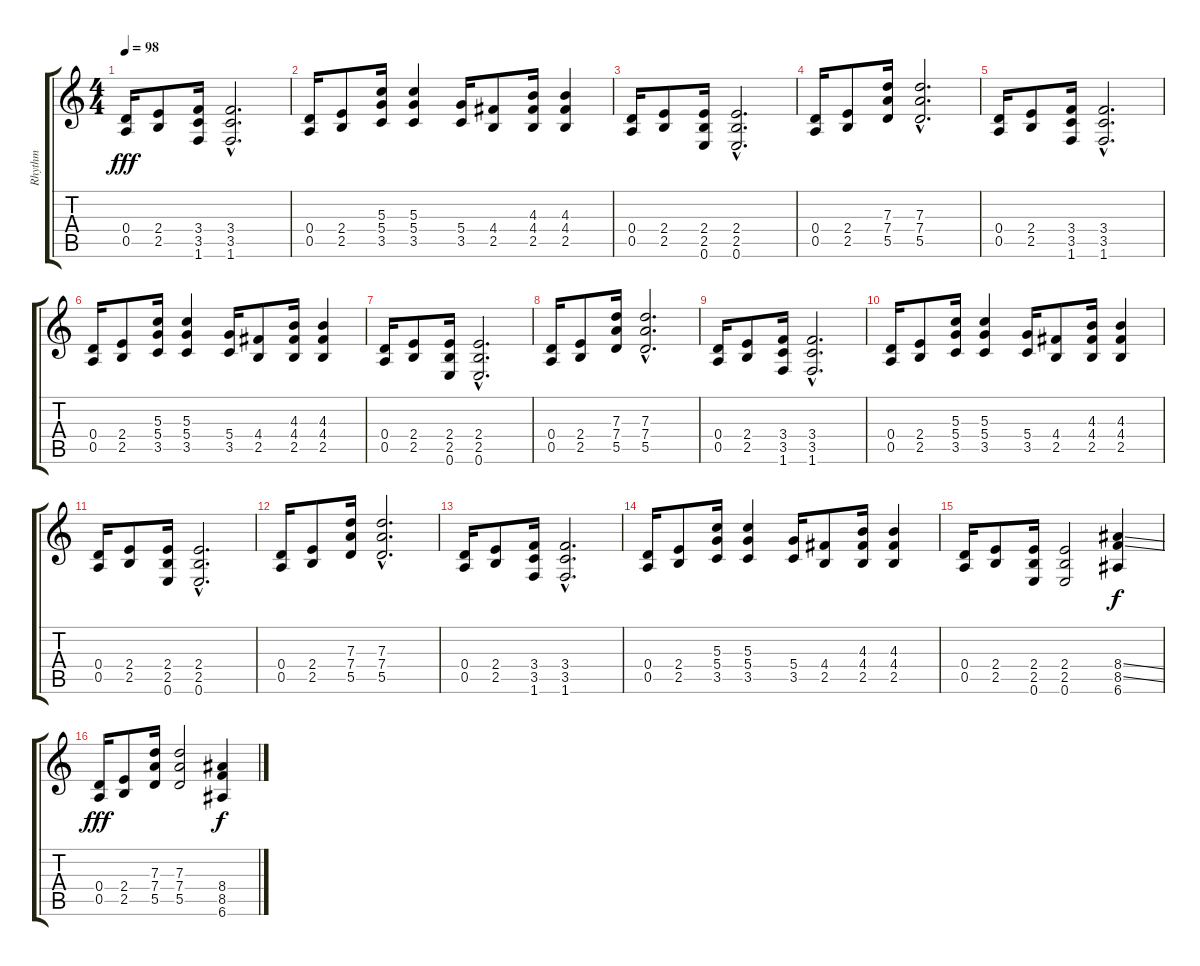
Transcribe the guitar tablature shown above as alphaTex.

\track ("Rhythm" "Rhythm") {instrument electricguitarclean}
\staff {score tabs}
\tuning (E4 B3 G3 D3 A2 E2) {hide}
\ts (4 4)
\tempo 98
\clef g2
\ks c
(0.4 0.5).16{dy fff} (2.4 2.5).8 (3.4 3.5 1.6).16 (3.4{hac} 3.5{hac} 1.6{hac}).2{d} |
(0.4 0.5).16 (2.4 2.5).8 (5.3 5.4 3.5).16 (5.3 5.4 3.5).4 (5.4 3.5).16 (4.4 2.5).8 (4.3 4.4 2.5).16 (4.3 4.4 2.5).4 |
(0.4 0.5).16 (2.4 2.5).8 (2.4 2.5 0.6).16 (2.4{hac} 2.5{hac} 0.6{hac}).2{d} |
(0.4 0.5).16 (2.4 2.5).8 (7.3 7.4 5.5).16 (7.3{hac} 7.4{hac} 5.5{hac}).2{d} |
(0.4 0.5).16 (2.4 2.5).8 (3.4 3.5 1.6).16 (3.4{hac} 3.5{hac} 1.6{hac}).2{d} |
(0.4 0.5).16 (2.4 2.5).8 (5.3 5.4 3.5).16 (5.3 5.4 3.5).4 (5.4 3.5).16 (4.4 2.5).8 (4.3 4.4 2.5).16 (4.3 4.4 2.5).4 |
(0.4 0.5).16{volume 9} (2.4 2.5).8 (2.4 2.5 0.6).16 (2.4{hac} 2.5{hac} 0.6{hac}).2{d} |
(0.4 0.5).16 (2.4 2.5).8 (7.3 7.4 5.5).16 (7.3{hac} 7.4{hac} 5.5{hac}).2{d} |
(0.4 0.5).16 (2.4 2.5).8 (3.4 3.5 1.6).16 (3.4{hac} 3.5{hac} 1.6{hac}).2{d} |
(0.4 0.5).16 (2.4 2.5).8 (5.3 5.4 3.5).16 (5.3 5.4 3.5).4 (5.4 3.5).16 (4.4 2.5).8 (4.3 4.4 2.5).16 (4.3 4.4 2.5).4 |
(0.4 0.5).16 (2.4 2.5).8 (2.4 2.5 0.6).16 (2.4{hac} 2.5{hac} 0.6{hac}).2{d} |
(0.4 0.5).16 (2.4 2.5).8 (7.3 7.4 5.5).16 (7.3{hac} 7.4{hac} 5.5{hac}).2{d} |
(0.4 0.5).16 (2.4 2.5).8 (3.4 3.5 1.6).16 (3.4{hac} 3.5{hac} 1.6{hac}).2{d} |
(0.4 0.5).16 (2.4 2.5).8 (5.3 5.4 3.5).16 (5.3 5.4 3.5).4 (5.4 3.5).16 (4.4 2.5).8 (4.3 4.4 2.5).16 (4.3 4.4 2.5).4 |
(0.4 0.5).16 (2.4 2.5).8 (2.4 2.5 0.6).16 (2.4 2.5 0.6).2 (8.4{ss} 8.5{ss} 6.6).4{dy f} |
(0.4 0.5).16{dy fff} (2.4 2.5).8 (7.3 7.4 5.5).16 (7.3 7.4 5.5).2 (8.4{ss} 8.5{ss} 6.6).4{dy f}
